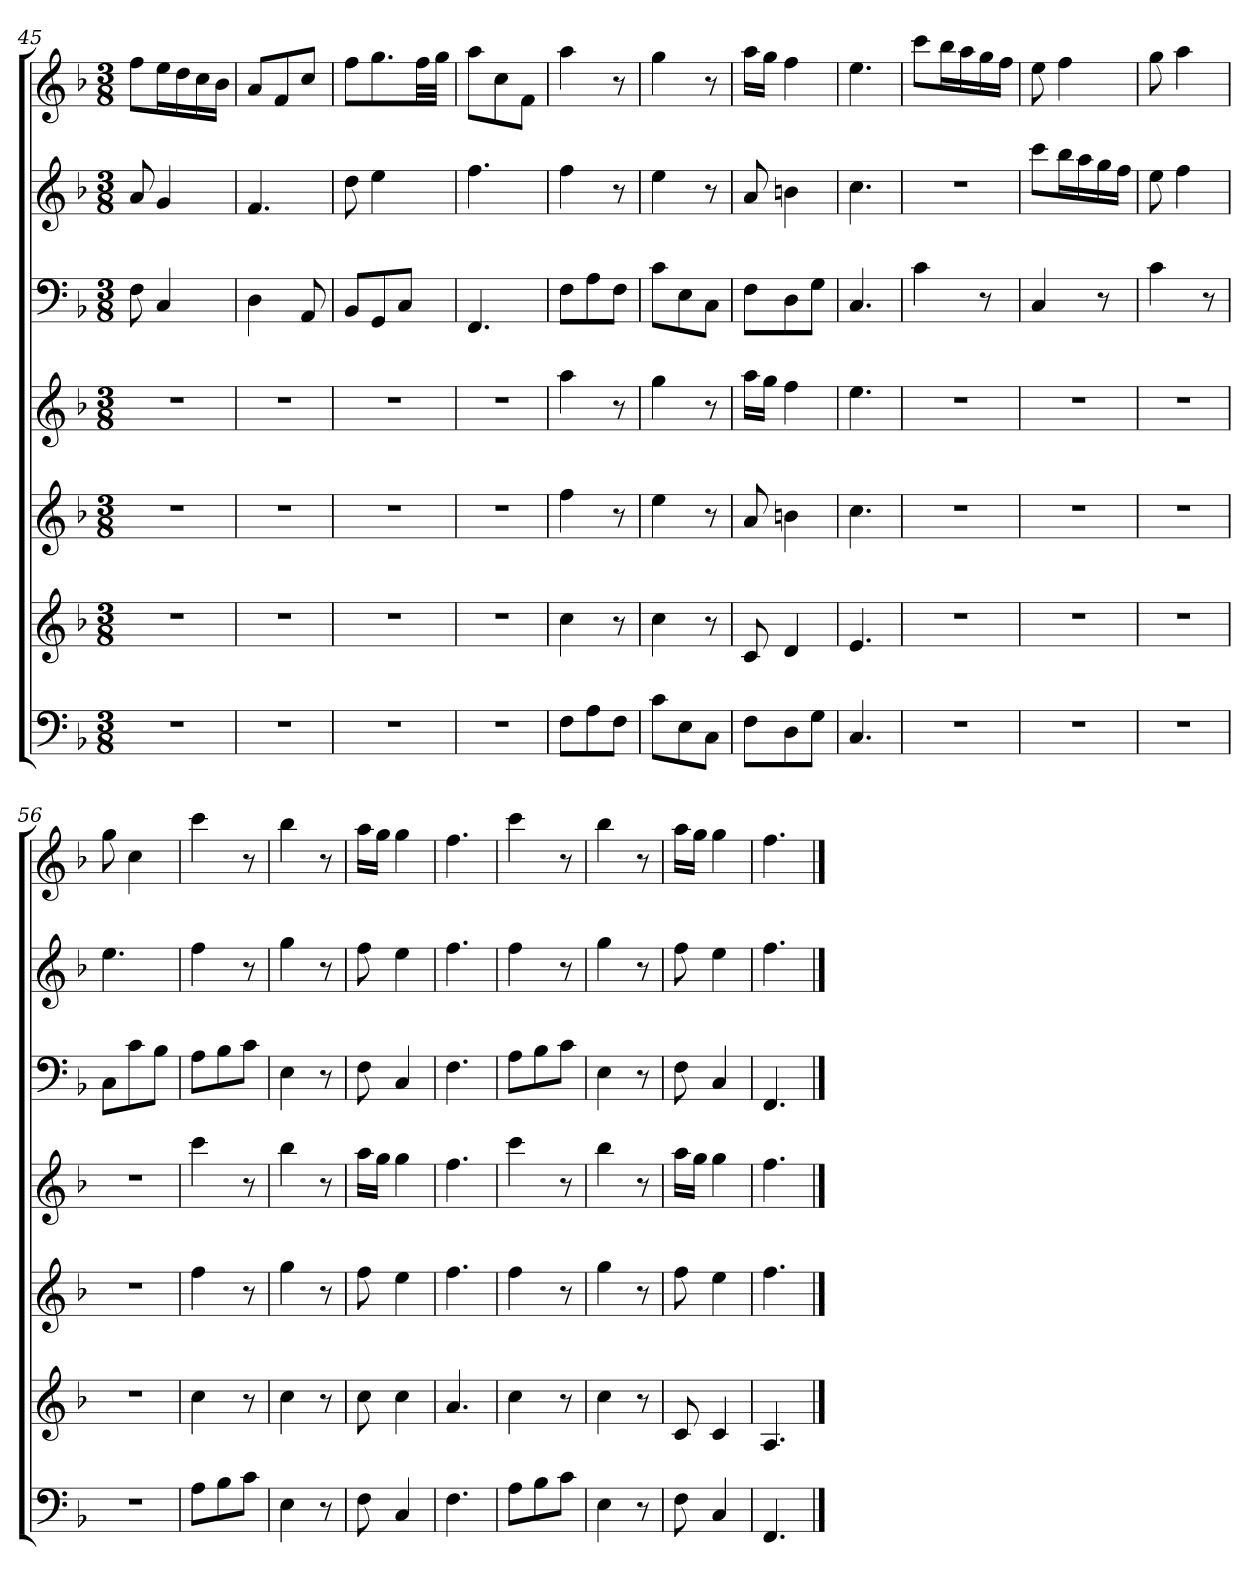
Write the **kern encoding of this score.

**kern	**kern	**kern	**kern	**kern	**kern	**kern
*part7	*part6	*part5	*part4	*part3	*part2	*part1
*staff7	*staff6	*staff5	*staff4	*staff3	*staff2	*staff1
*k[b-]	*k[b-]	*k[b-]	*k[b-]	*k[b-]	*k[b-]	*k[b-]
*F:	*F:	*F:	*F:	*F:	*F:	*F:
*M3/8	*M3/8	*M3/8	*M3/8	*M3/8	*M3/8	*M3/8
=45	=45	=45	=45	=45	=45	=45
4.r	4.r	4.r	4.r	8F	8a	8ffL
.	.	.	.	4C	4g	16eeL
.	.	.	.	.	.	16dd
.	.	.	.	.	.	16cc
.	.	.	.	.	.	16b-JJ
=46	=46	=46	=46	=46	=46	=46
4.r	4.r	4.r	4.r	4D	4.f	8aL
.	.	.	.	.	.	8f
.	.	.	.	8AA	.	8ccJ
=47	=47	=47	=47	=47	=47	=47
4.r	4.r	4.r	4.r	8BB-L	8dd	8ffL
.	.	.	.	8GG	4ee	8.gg
.	.	.	.	8CJ	.	.
.	.	.	.	.	.	32ffLL
.	.	.	.	.	.	32ggJJJ
=48	=48	=48	=48	=48	=48	=48
4.r	4.r	4.r	4.r	4.FF	4.ff	8aaL
.	.	.	.	.	.	8cc
.	.	.	.	.	.	8fJ
=49	=49	=49	=49	=49	=49	=49
8FL	4cc	4ff	4aa	8FL	4ff	4aa
8A	.	.	.	8A	.	.
8FJ	8r	8r	8r	8FJ	8r	8r
=50	=50	=50	=50	=50	=50	=50
8cL	4cc	4ee	4gg	8cL	4ee	4gg
8E	.	.	.	8E	.	.
8CJ	8r	8r	8r	8CJ	8r	8r
=51	=51	=51	=51	=51	=51	=51
8FL	8c	8a	16aaLL	8FL	8a	16aaLL
.	.	.	16ggJJ	.	.	16ggJJ
8D	4d	4bn	4ff	8D	4bn	4ff
8GJ	.	.	.	8GJ	.	.
=52	=52	=52	=52	=52	=52	=52
4.C	4.e	4.cc	4.ee	4.C	4.cc	4.ee
=53	=53	=53	=53	=53	=53	=53
4.r	4.r	4.r	4.r	4c	4.r	8cccL
.	.	.	.	.	.	16bb-L
.	.	.	.	.	.	16aa
.	.	.	.	8r	.	16gg
.	.	.	.	.	.	16ffJJ
=54	=54	=54	=54	=54	=54	=54
4.r	4.r	4.r	4.r	4C	8cccL	8ee
.	.	.	.	.	16bb-L	4ff
.	.	.	.	.	16aa	.
.	.	.	.	8r	16gg	.
.	.	.	.	.	16ffJJ	.
=55	=55	=55	=55	=55	=55	=55
4.r	4.r	4.r	4.r	4c	8ee	8gg
.	.	.	.	.	4ff	4aa
.	.	.	.	8r	.	.
=56	=56	=56	=56	=56	=56	=56
4.r	4.r	4.r	4.r	8CL	4.ee	8gg
.	.	.	.	8c	.	4cc
.	.	.	.	8B-J	.	.
=57	=57	=57	=57	=57	=57	=57
8AL	4cc	4ff	4ccc	8AL	4ff	4ccc
8B-	.	.	.	8B-	.	.
8cJ	8r	8r	8r	8cJ	8r	8r
=58	=58	=58	=58	=58	=58	=58
4E	4cc	4gg	4bb-	4E	4gg	4bb-
8r	8r	8r	8r	8r	8r	8r
=59	=59	=59	=59	=59	=59	=59
8F	8cc	8ff	16aaLL	8F	8ff	16aaLL
.	.	.	16ggJJ	.	.	16ggJJ
4C	4cc	4ee	4gg	4C	4ee	4gg
=60	=60	=60	=60	=60	=60	=60
4.F	4.a	4.ff	4.ff	4.F	4.ff	4.ff
=61	=61	=61	=61	=61	=61	=61
8AL	4cc	4ff	4ccc	8AL	4ff	4ccc
8B-	.	.	.	8B-	.	.
8cJ	8r	8r	8r	8cJ	8r	8r
=62	=62	=62	=62	=62	=62	=62
4E	4cc	4gg	4bb-	4E	4gg	4bb-
8r	8r	8r	8r	8r	8r	8r
=63	=63	=63	=63	=63	=63	=63
8F	8c	8ff	16aaLL	8F	8ff	16aaLL
.	.	.	16ggJJ	.	.	16ggJJ
4C	4c	4ee	4gg	4C	4ee	4gg
=64	=64	=64	=64	=64	=64	=64
4.FF	4.A	4.ff	4.ff	4.FF	4.ff	4.ff
==	==	==	==	==	==	==
*-	*-	*-	*-	*-	*-	*-
